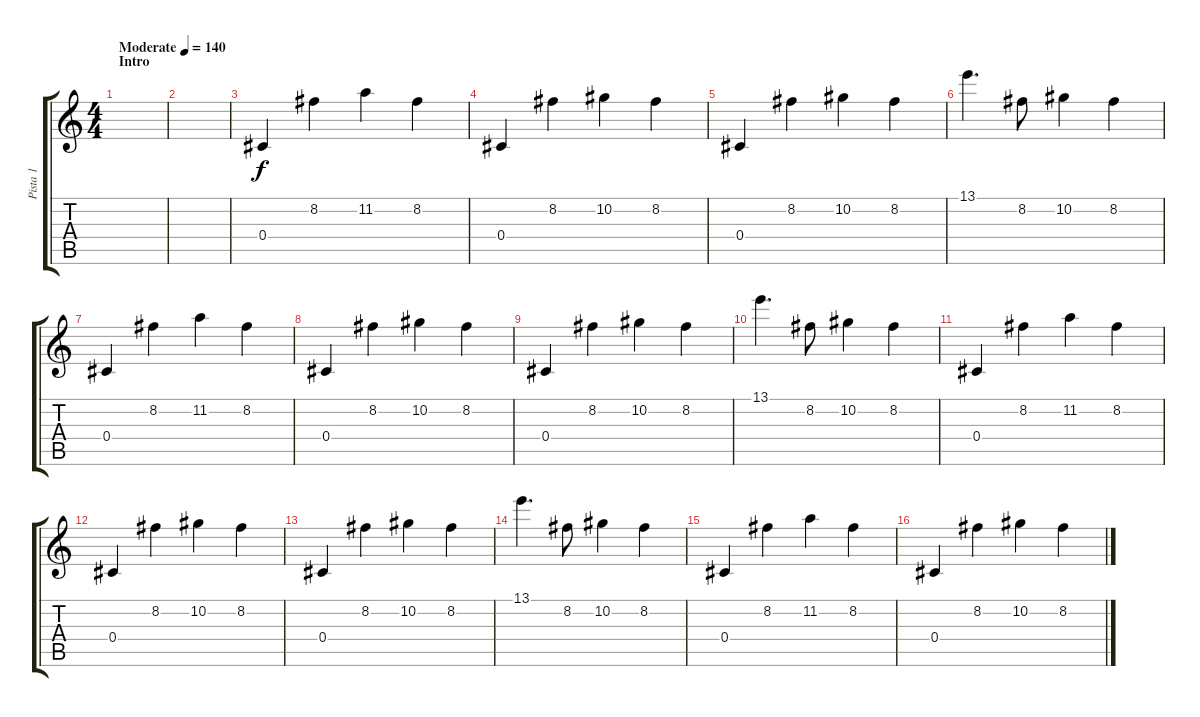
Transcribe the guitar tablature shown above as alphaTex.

\track ("Pista 1" "Pista 1") {instrument electricguitarjazz}
\staff {score tabs}
\tuning (Eb4 Bb3 Gb3 Db3 Ab2 Db2) {hide}
\ts (4 4)
\section ("" "Intro")
\tempo (140 "Moderate")
\clef g2
\ks c
|
|
0.4.4 8.2.4 11.2.4 8.2.4 |
0.4.4 8.2.4 10.2.4 8.2.4 |
0.4.4 8.2.4 10.2.4 8.2.4 |
13.1.4{d} 8.2.8 10.2.4 8.2.4 |
0.4.4 8.2.4 11.2.4 8.2.4 |
0.4.4 8.2.4 10.2.4 8.2.4 |
0.4.4 8.2.4 10.2.4 8.2.4 |
13.1.4{d} 8.2.8 10.2.4 8.2.4 |
0.4.4 8.2.4 11.2.4 8.2.4 |
0.4.4 8.2.4 10.2.4 8.2.4 |
0.4.4 8.2.4 10.2.4 8.2.4 |
13.1.4{d} 8.2.8 10.2.4 8.2.4 |
0.4.4 8.2.4 11.2.4 8.2.4 |
0.4.4 8.2.4 10.2.4 8.2.4
